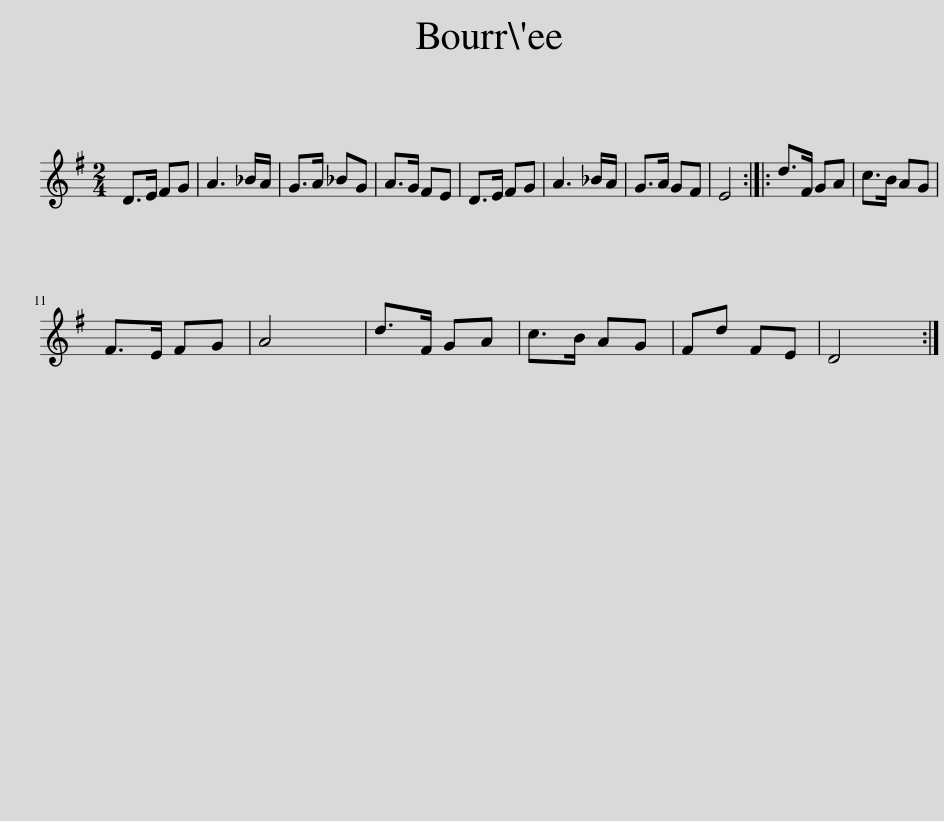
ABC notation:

X:1
L:1/8
M:2/4
I:linebreak $
K:G
V:1 treble
V:1
 D>E FG | A3 _B/A/ | G>A _BG | A>G FE | D>E FG | %5
 A3 _B/A/ | G>A GF | E4 :: d>F GA | c>B AG |$ %10
 F>E FG | A4 | d>F GA | c>B AG | Fd FE | %15
 D4 :| %16
